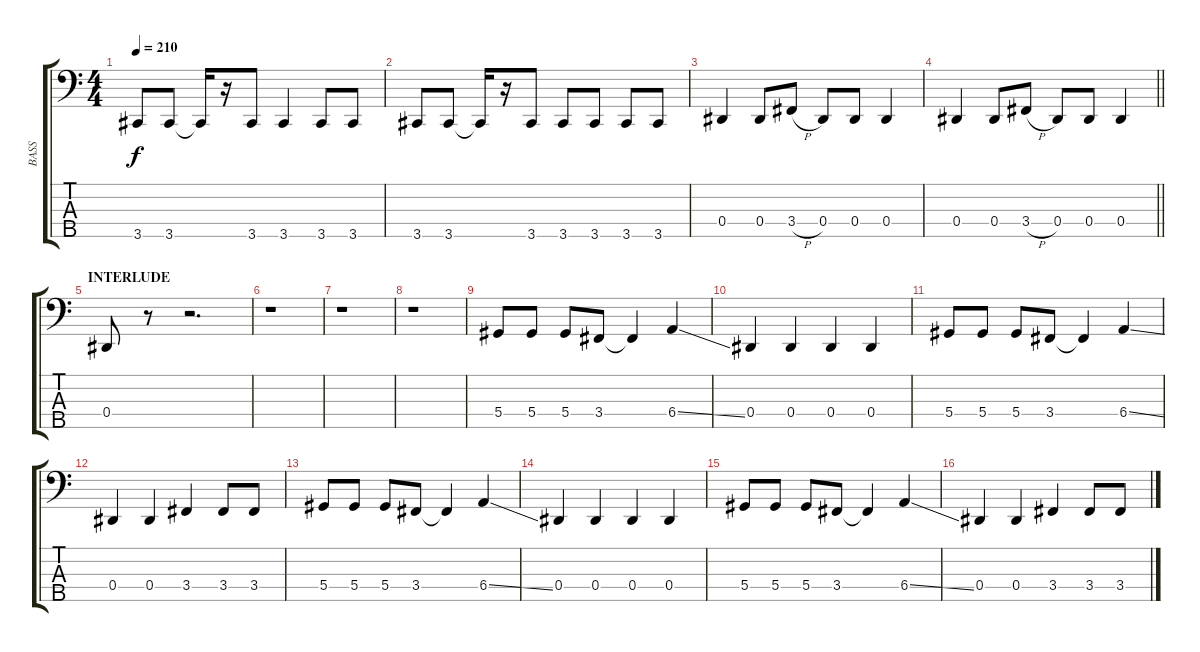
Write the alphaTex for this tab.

\track ("BASS" "BASS") {instrument electricbasspick}
\staff {score tabs}
\tuning (Gb2 Db2 Ab1 Eb1 Bb0) {hide}
\ts (4 4)
\tempo 210
\clef f4
\ks c
3.5.8{dy f} 3.5.8 3.5{t}.16 r.16 3.5.8 3.5.4 3.5.8 3.5.8 |
3.5.8 3.5.8 3.5{t}.16 r.16 3.5.8 3.5.8 3.5.8 3.5.8 3.5.8 |
0.4.4 0.4.8 3.4{h}.8 0.4.8 0.4.8 0.4.4 |
\barLineRight lightlight
0.4.4 0.4.8 3.4{h}.8 0.4.8 0.4.8 0.4.4 |
\section ("" "INTERLUDE")
0.4.8 r.8 r.2{d} |
r.1 |
r.1 |
r.1 |
5.4.8 5.4.8 5.4.8 3.4.8 3.4{t}.4 6.4{ss}.4 |
0.4.4 0.4.4 0.4.4 0.4.4 |
5.4.8 5.4.8 5.4.8 3.4.8 3.4{t}.4 6.4{ss}.4 |
0.4.4 0.4.4 3.4.4 3.4.8 3.4.8 |
5.4.8 5.4.8 5.4.8 3.4.8 3.4{t}.4 6.4{ss}.4 |
0.4.4 0.4.4 0.4.4 0.4.4 |
5.4.8 5.4.8 5.4.8 3.4.8 3.4{t}.4 6.4{ss}.4 |
0.4.4 0.4.4 3.4.4 3.4.8 3.4.8
